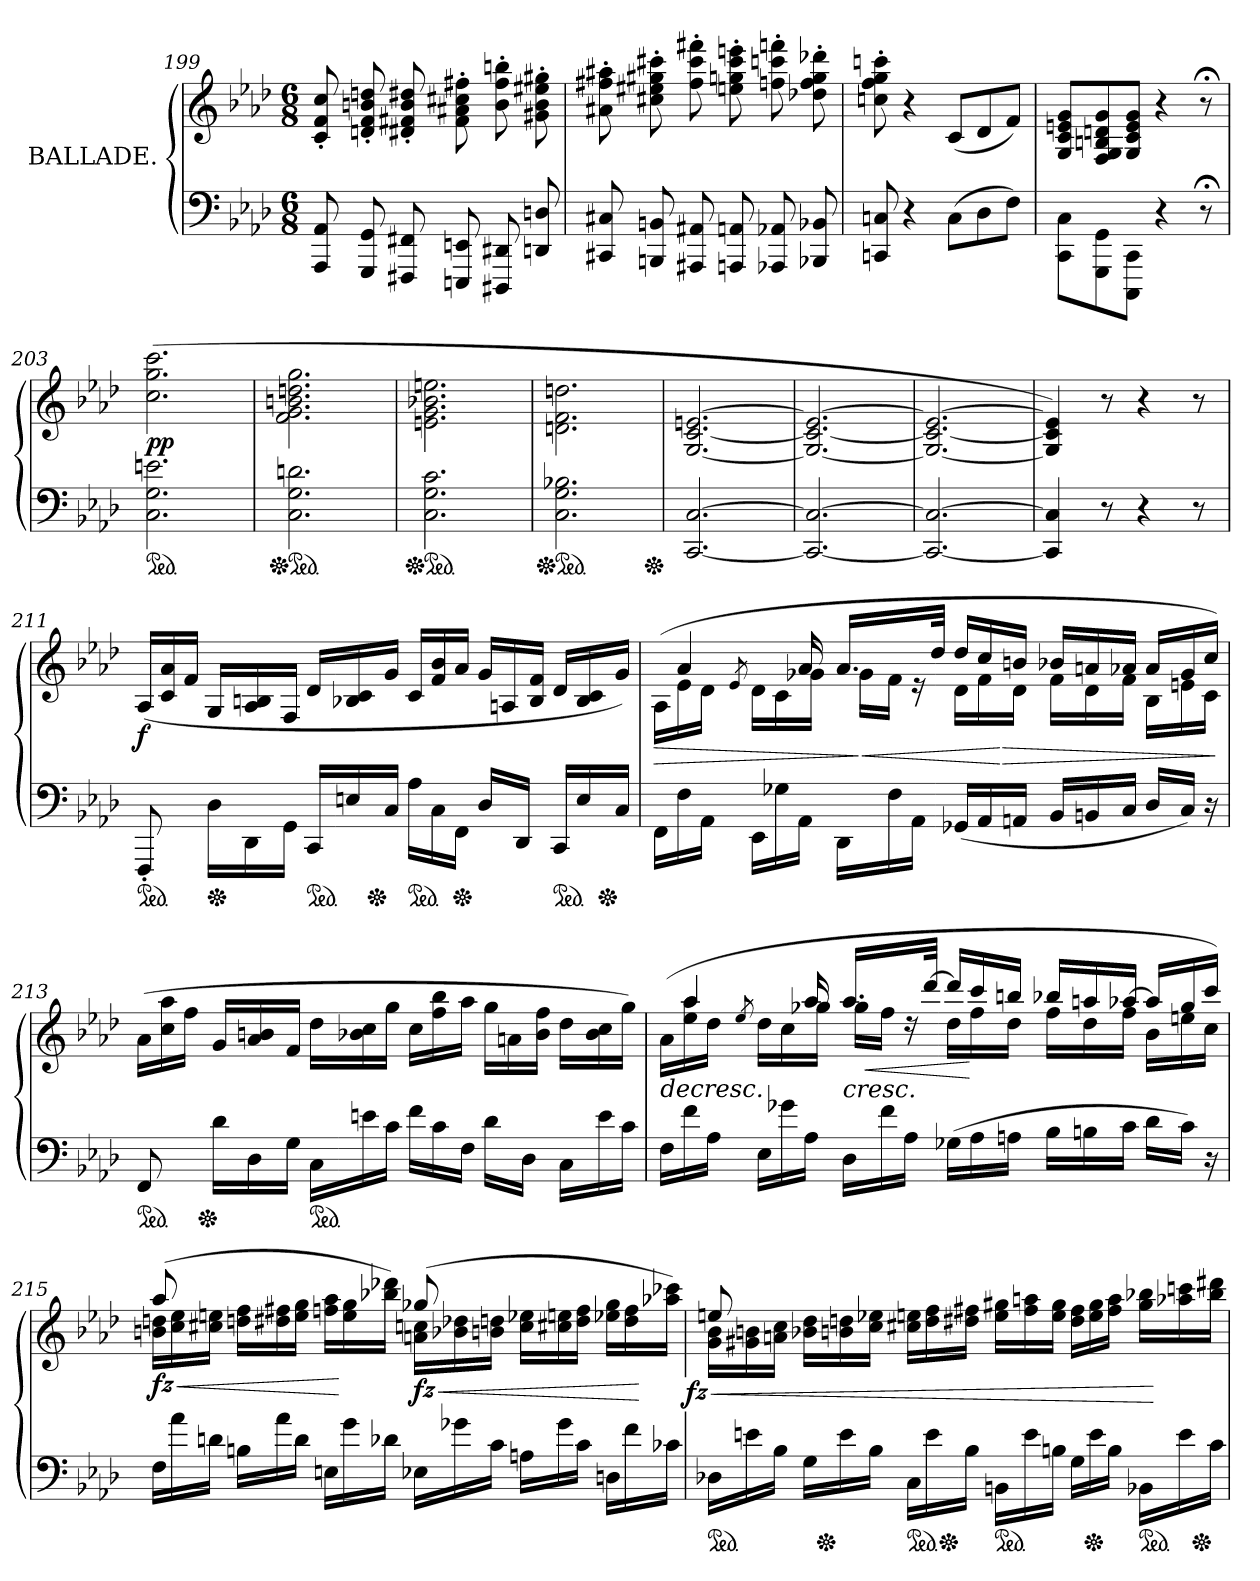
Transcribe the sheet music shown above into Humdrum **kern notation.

**kern	**kern	**dynam
*part1	*part1	*part1
*staff2	*staff1	*staff1/2
*I"BALLADE.	*	*
*clefF4	*clefG2	*
*k[b-e-a-d-]	*k[b-e-a-d-]	*
*f:	*f:	*
*M6/8	*M6/8	*
=199	=199	=199
8AAA- 8AA-	8c'< 8f'< 8cc'<	.
8GGG 8GG	8dn'< 8f'< 8bn'< 8ddn'<	.
8FFF#X 8FF#X	8d#X'< 8f#X'< 8b'< 8dd#X'<	.
8EEEn 8EEn	8f#'>\ 8a#X'>\ 8cc#X'>\ 8ff#X'>\	.
8DDD#X 8DD#X	8b'>\ 8ff#'>\ 8bbn'>\	.
8DDn 8Dn	8g#X'>\ 8b'>\ 8ee#X'>\ 8gg#X'>\	.
=200	=200	=200
8CC#X 8C#X	8a#X'> 8ff#X'> 8aa#X'>	.
8BBBn 8BBn	8cc#X'> 8ee#X'> 8gg#X'> 8ccc#X'>	.
8AAA#X 8AA#X	8ff#'> 8ccc#'> 8fff#X'>	.
8AAAn 8AAn	8een'> 8ggn'> 8ccc#'> 8eeen'>	.
8AAA-X 8AA-X	8ffn'> 8cccn'> 8fffn'>	.
8BBB-X 8BB-X	8dd-X'> 8ff'> 8gg'> 8ddd-X'>	.
=201	=201	=201
8CCn 8Cn	8ccn'> 8ff'> 8gg'> 8cccn'>	.
4r	4r	.
(>8CL	(<8cL	.
8D-	8d-	.
8FJ)	8fJ)	.
=202	=202	=202
8CC\ 8C\L	8G/ 8c/ 8en/ 8g/L	.
8GGG\ 8GG\	8F/ 8G/ 8Bn/ 8dn/ 8g/	.
8CCC\ 8CC\J	8G/ 8c/ 8e/ 8g/J	.
4r	4r	.
8r;<	8r;<	.
=203	=203	=203
!	!	!LO:DY:b
*ped	*	*
2.C 2.G 2.en	(>2.cc 2.gg 2.ccc	pp
=204	=204	=204
*Xped	*	*
*ped	*	*
2.C 2.G 2.dn	2.f 2.g 2.bn 2.ddn 2.gg	.
=205	=205	=205
*Xped	*	*
*ped	*	*
2.C 2.G 2.c	2.en\ 2.g\ 2.b-X\ 2.een\	.
=206	=206	=206
*Xped	*	*
*ped	*	*
2.C 2.G 2.B-X	2.dn\ 2.f\ 2.ddn\	.
*Xped	*	*
=207	=207	=207
[<2.CC [>2.C	[<2.G [<2.c [>2.en	.
=208	=208	=208
2.CC_< 2.C_>	2.G_< 2.c_< 2.en_>	.
=209	=209	=209
2.CC_ 2.C_	2.G_ 2.c_ 2.en_	.
=210	=210	=210
4CC]/ 4C]/	4G] 4c] 4en])	.
8r	8r	.
4r	4r	.
8r	8r	.
=211	=211	=211
*	*Xtuplet	*
!	!	!LO:DY:b
*ped	*	*
8FFF'</	(>24A-LL	f
.	24c 24a-	.
.	24fJJ	.
*Xtuplet	*	*
*Xped	*	*
24D-\LL	24G/LL	.
24DD-\	24A-/ 24Bn/	.
24GG\JJ	24F/JJ	.
*ped	*	*
24CC/LL	24d-LL	.
24En/	24B-X 24c	.
*Xped	*	*
24C/JJ	24gJJ	.
*ped	*	*
24A-\LL	24cLL	.
24C\	24f 24b-	.
*Xped	*	*
24FF\JJ	24a-JJ	.
16D-LL	24gLL	.
.	24An	.
16DD-JJ	.	.
.	24B- 24fJJ	.
*ped	*	*
24CCLL	24d-LL	.
24E	24B- 24c	.
*Xped	*	*
24CJJ	24gJJ)	.
=212	=212	=212
*	*^	*
!	!	!	!LO:HP:b
24FF\LL	24ryy	(>24A-\LL	>
24F\	6a-	24e-\	.
24AA-\JJ	.	24d-\JJ	.
.	.	8qe-	.
24EE-\LL	.	24d-LL	.
24G-X\	.	24c	.
24AA-\JJ	24a-	24g-XJJ	.
24DD-\LL	16.a-LL	24g-LL	.
!	!	!	!LO:HP:n=1:b
!	!	!	!LO:HP:n=1:b
24F\	.	24fJJ	] < <
24AA-\JJ	.	24re	.
.	32dd-JJk	.	.
(<24GG-XLL	24dd-LL	24d-LL	.
24AA-	24cc	24f	.
!	!	!	!LO:HP:n=1:b
24AAnJJ	24bnJJ	24d-JJ	[ >
24BB-LL	24b-XLL	24fLL	.
24BBn	24an	24d-	.
24CJJ	24a-XJJ	24fJJ	.
24D-LL	24a-LL	24B-LL	[
24CJJ)	24g-	24en	.
24r	24ccJJ)	24cJJ	.
*	*v	*v	*
.	.	]
=213	=213	=213
*ped	*	*
*	*^	*
8FF	(>24a-LL	12ryy	.
.	24cc 24aa-	.	.
.	24ffJJ	48ryy	.
*Xped	*	*	*
.	.	3ryy	.
24d-LL	24g/LL	.	.
24D-	24a- 24bn	.	.
24GJJ	24fJJ	.	.
*ped	*	*	*
24CLL	24dd-LL	.	.
24en	24b-X 24cc	.	.
24cJJ	24ggJJ	.	.
24fLL	24ccLL	.	.
24c	24ff 24bb-	.	.
.	.	6...ryy	.
24FJJ	24aa-JJ	.	.
16d-LL	24ggLL	.	.
.	24an	.	.
16D-JJ	.	.	.
.	24b- 24ffJJ	.	.
24CLL	24dd-LL	.	.
24e	24b- 24cc	.	.
24cJJ	24ggJJ)	.	.
=214	=214	=214	=214
!	!	!	!LO:HP:b
24FLL	24ryy	(>24a-LL	>
24f	6aa-/	24ee- 24aa-	.
24A-JJ	.	24dd-JJ	.
.	.	8qee-	.
24E-LL	.	24dd-LL	.
24g-X	.	24cc	.
24A-JJ	24aa-	24gg-XJJ	.
!	!	!	!LO:HP:b
24D-LL	16.aa-LL	24gg-LL	<
!	!	!	!LO:HP:n=1:b
24f	.	24ffJJ	] <
24A-JJ	.	24rdd	.
.	[32ddd-JJk	.	.
(>24G-XLL	24ddd-LL]	24dd-LL	.
24A-	24ccc	24ff	[
24AnJJ	24bbnJJ	24dd-JJ	.
24B-LL	24bb-XLL	24ffLL	.
24Bn	24aan	24dd-	.
24cJJ	[24aa-XJJ	24ffJJ	.
24d-LL	24aa-LL]	24b-LL	.
24cJJ)	24gg-	24een	[
24r	24cccJJ)	24ccJJ	.
=215	=215	=215	=215
!	!	!	!LO:HP:b
!	!	!	!LO:DY:n=1:b
24FLL	(>8aa-	24bn 24ddnLL	< fz
24a-	.	24cc 24ee-	.
24dnJJ	.	24cc#X 24eenJJ	.
24BnLL	4ryy	24ddn 24ffLL	.
24a-	.	24dd#X 24ff#X	.
24dJJ	.	24ee 24ggJJ	.
24EnLL	.	24ffn 24aa-LL	.
24g	.	24ee 24gg	[
24d-XJJ	.	24bb-X 24ddd-XJJ)	.
!	!	!	!LO:HP:b
!	!	!	!LO:DY:n=2:b
24E-XLL	(>8gg-X	24an 24ccnLL	< fz
24g-X	.	24b-X 24dd-X	.
24cJJ	.	24bn 24ddnJJ	.
24AnLL	4ryy	24cc 24ee-XLL	.
24g-	.	24cc#X 24een	.
24cJJ	.	24dd 24ffJJ	.
24DnLL	.	24ee-X 24gg-LL	.
24f	.	24dd 24ff	.
24c-XJJ	.	24aa-X 24ccc-XJJ)	[
=216	=216	=216	=216
!	!	!	!LO:HP:b
!	!	!	!LO:DY:n=1:b:rj
*ped	*	*	*
24D-XLL	8een	24g 24b-LL	< fz
24en	.	24g#X 24bn	.
24B-JJ	.	24an 24ccJJ	.
24GLL	4ryy	24b-X 24dd-LL	.
*Xped	*	*	*
24e	.	24bn 24ddn	.
24B-JJ	.	24cc 24ee-XJJ	.
*ped	*	*	*
24CLL	.	24cc#X 24eenLL	.
24e	.	24dd 24ff	.
*Xped	*	*	*
24B-JJ	.	24dd#X 24ff#XJJ	.
*ped	*	*	*
24BBnLL	4.ryy	24ee 24gg#XLL	.
24e	.	24ff# 24aan	.
24BnJJ	.	24ee 24gg#JJ	.
24GLL	.	24dd# 24ff#LL	.
*Xped	*	*	*
24e	.	24ee 24gg#	.
24BJJ	.	24ff# 24aaJJ	.
*ped	*	*	*
24BB-XLL	.	24gg# 24bb-XLL	.
24e	.	24aa-X 24cccn	[
*Xped	*	*	*
24cJJ	.	24bb- 24ddd#XJJ	.
*	*v	*v	*
=	=	=
*-	*-	*-
